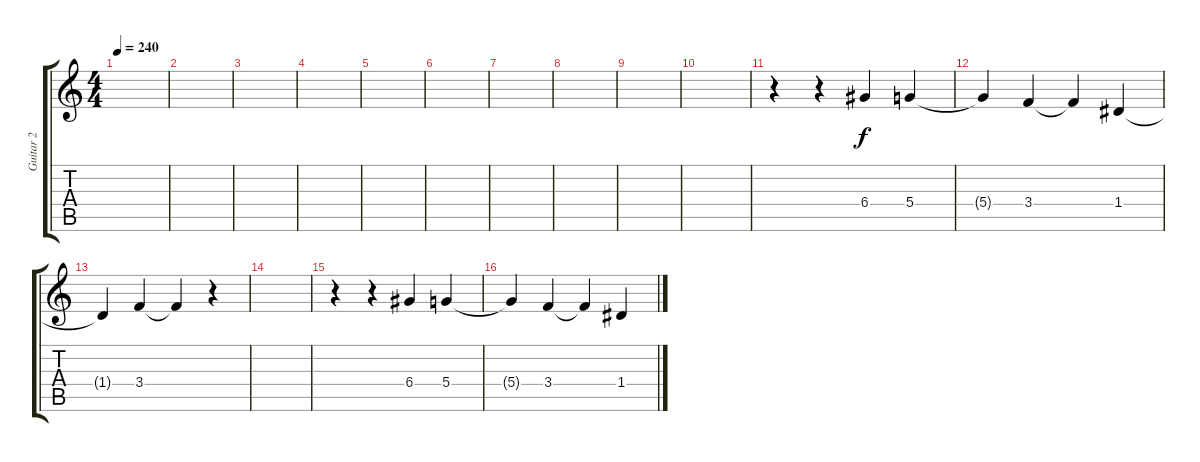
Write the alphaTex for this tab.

\track ("Guitar 2" "Guitar 2") {instrument distortionguitar}
\staff {score tabs}
\tuning (E4 B3 G3 D3 A2 E2) {hide}
\ts (4 4)
\tempo 240
\clef g2
\ks c
|
|
|
|
|
|
|
|
|
|
r.4 r.4 6.4.4 5.4.4 |
5.4{t}.4 3.4.4 3.4{t}.4 1.4.4 |
1.4{t}.4 3.4.4 3.4{t}.4 r.4 |
|
r.4 r.4 6.4.4 5.4.4 |
5.4{t}.4 3.4.4 3.4{t}.4 1.4.4
